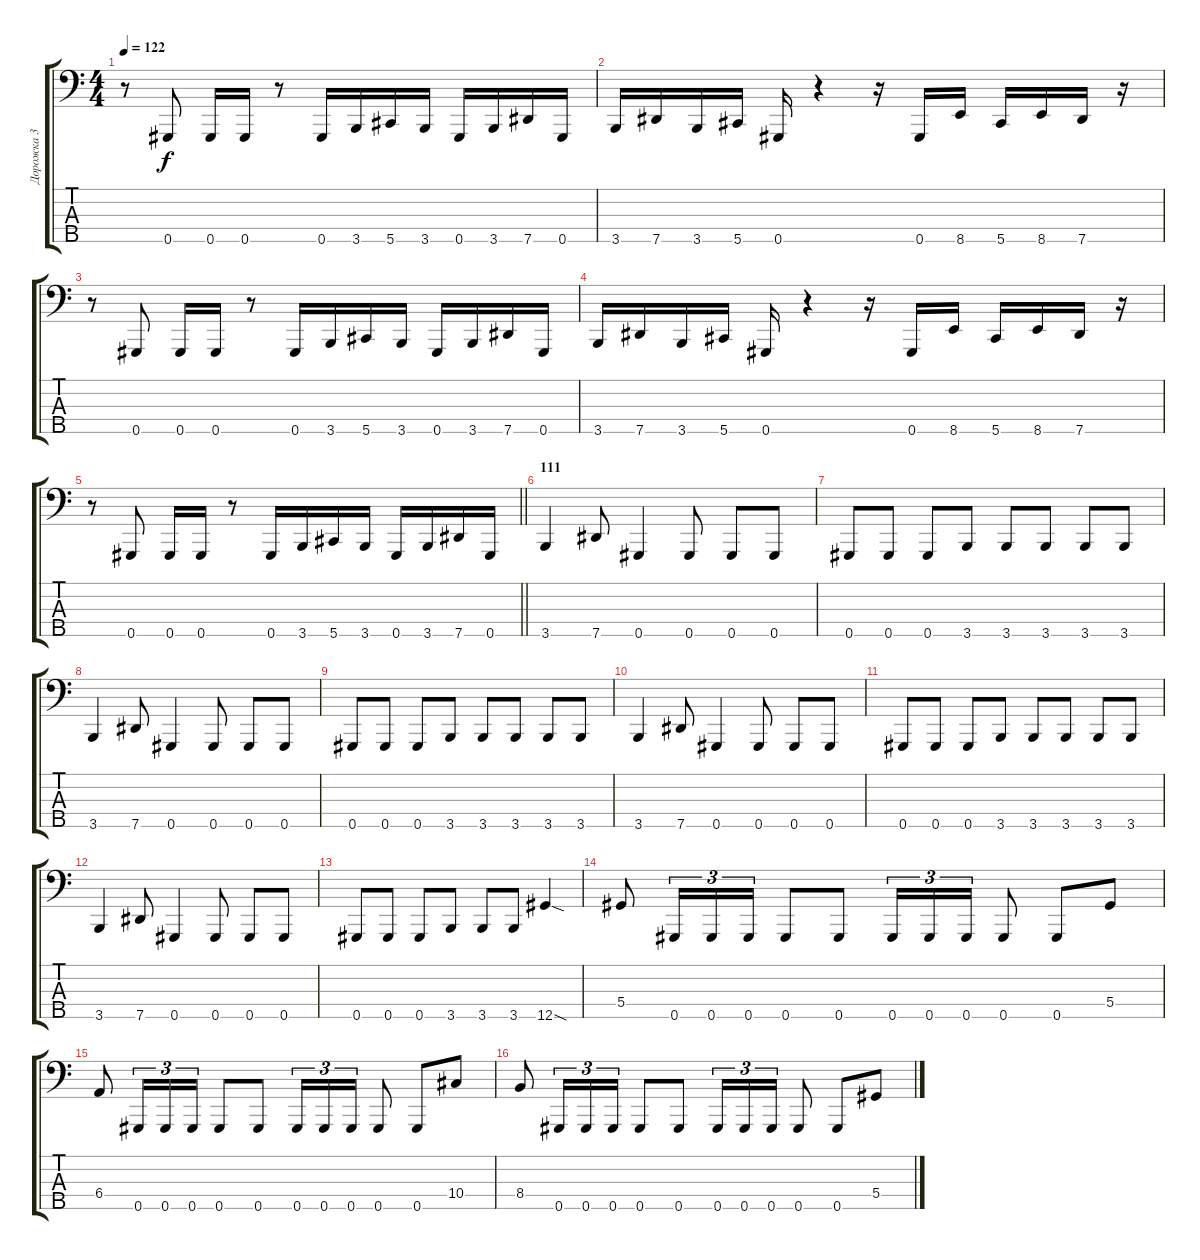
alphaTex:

\track ("Дорожка 3" "Дорожка 3") {instrument electricbasspick}
\staff {score tabs}
\tuning (Gb2 Db2 Ab1 Eb1 Ab0) {hide}
\ts (4 4)
\tempo 122
\clef f4
\ks c
r.8{dy f} 0.5.8 0.5.16 0.5.16 r.8 0.5.16 3.5.16 5.5.16 3.5.16 0.5.16 3.5.16 7.5.16 0.5.16 |
3.5.16 7.5.16 3.5.16 5.5.16 0.5.16 r.4 r.16 0.5.16 8.5.16 5.5.16 8.5.16 7.5.16 r.16 |
r.8 0.5.8 0.5.16 0.5.16 r.8 0.5.16 3.5.16 5.5.16 3.5.16 0.5.16 3.5.16 7.5.16 0.5.16 |
3.5.16 7.5.16 3.5.16 5.5.16 0.5.16 r.4 r.16 0.5.16 8.5.16 5.5.16 8.5.16 7.5.16 r.16 |
\barLineRight lightlight
r.8 0.5.8 0.5.16 0.5.16 r.8 0.5.16 3.5.16 5.5.16 3.5.16 0.5.16 3.5.16 7.5.16 0.5.16 |
\section ("" "111")
3.5.4 7.5.8 0.5.4 0.5.8 0.5.8 0.5.8 |
0.5.8 0.5.8 0.5.8 3.5.8 3.5.8 3.5.8 3.5.8 3.5.8 |
3.5.4 7.5.8 0.5.4 0.5.8 0.5.8 0.5.8 |
0.5.8 0.5.8 0.5.8 3.5.8 3.5.8 3.5.8 3.5.8 3.5.8 |
3.5.4 7.5.8 0.5.4 0.5.8 0.5.8 0.5.8 |
0.5.8 0.5.8 0.5.8 3.5.8 3.5.8 3.5.8 3.5.8 3.5.8 |
3.5.4 7.5.8 0.5.4 0.5.8 0.5.8 0.5.8 |
0.5.8 0.5.8 0.5.8 3.5.8 3.5.8 3.5.8 12.5{sod}.4 |
5.4.8 0.5.16{tu (3 2)} 0.5.16{tu (3 2)} 0.5.16{tu (3 2)} 0.5.8 0.5.8 0.5.16{tu (3 2)} 0.5.16{tu (3 2)} 0.5.16{tu (3 2)} 0.5.8 0.5.8 5.4.8 |
6.4.8 0.5.16{tu (3 2)} 0.5.16{tu (3 2)} 0.5.16{tu (3 2)} 0.5.8 0.5.8 0.5.16{tu (3 2)} 0.5.16{tu (3 2)} 0.5.16{tu (3 2)} 0.5.8 0.5.8 10.4.8 |
8.4.8 0.5.16{tu (3 2)} 0.5.16{tu (3 2)} 0.5.16{tu (3 2)} 0.5.8 0.5.8 0.5.16{tu (3 2)} 0.5.16{tu (3 2)} 0.5.16{tu (3 2)} 0.5.8 0.5.8 5.4.8
